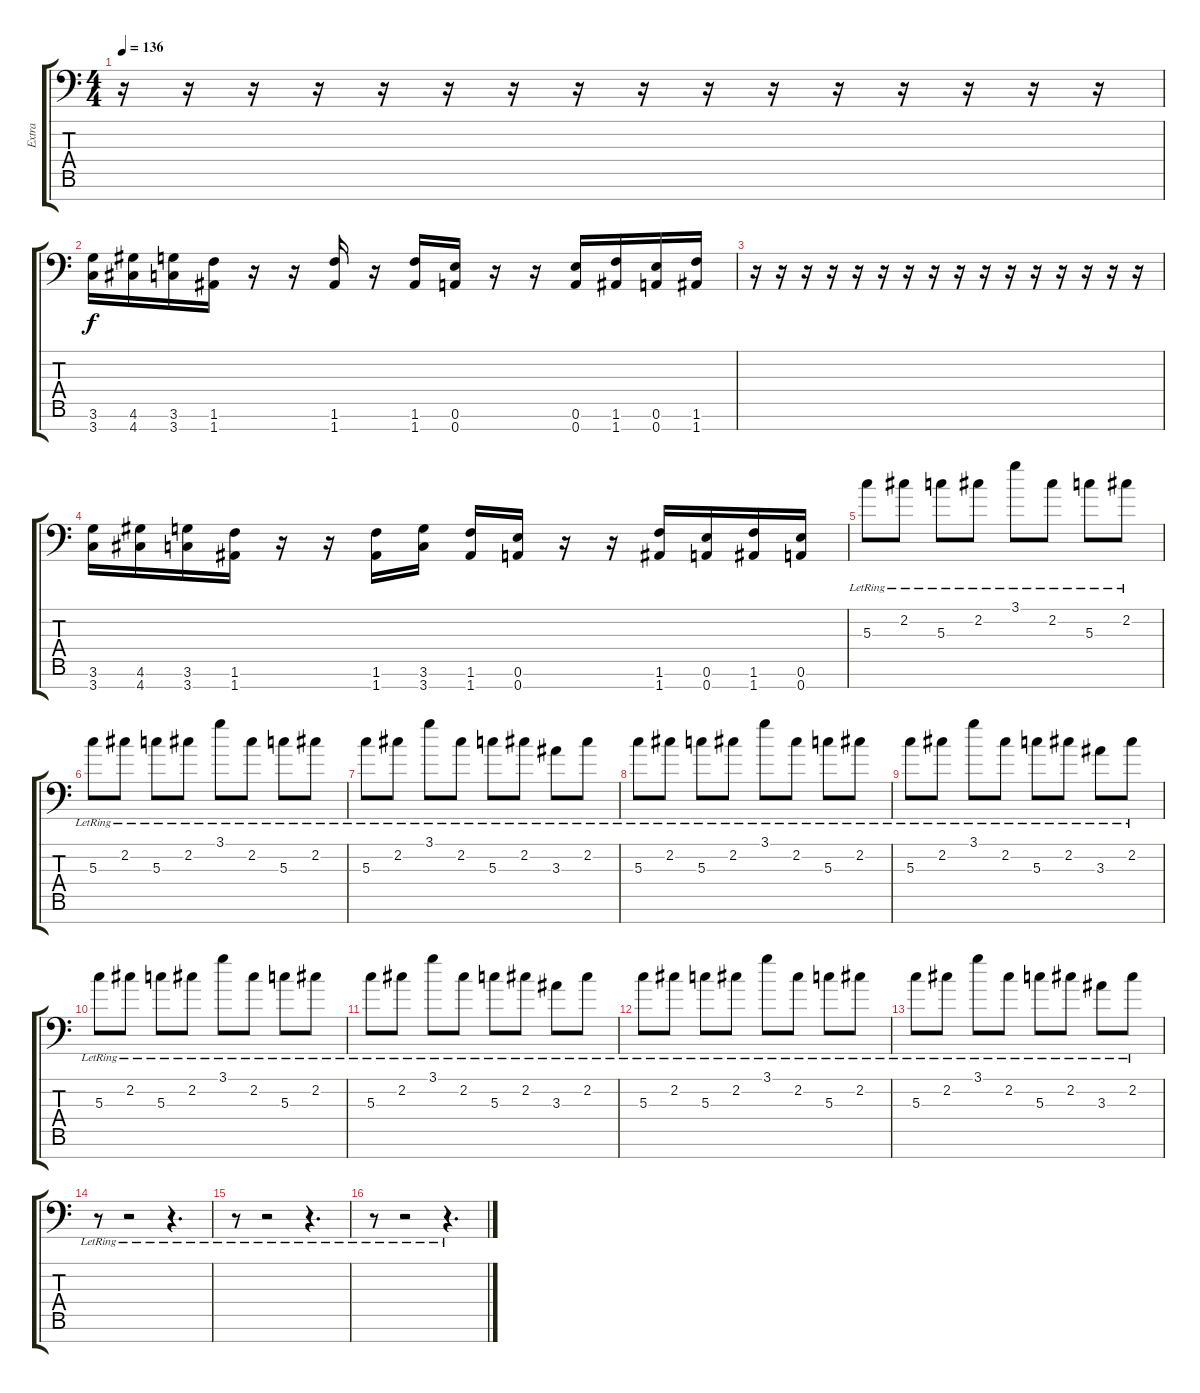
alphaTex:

\track ("Extra" "Extra") {instrument distortionguitar}
\staff {score tabs}
\tuning (E4 B3 G3 D3 A2 E2 A1) {hide}
\ts (4 4)
\tempo 136
\clef f4
\ks c
r.16{dy f} r.16 r.16 r.16 r.16 r.16 r.16 r.16 r.16 r.16 r.16 r.16 r.16 r.16 r.16 r.16 |
(3.6 3.7).16 (4.6 4.7).16 (3.6 3.7).16 (1.6 1.7).16 r.16 r.16 (1.6 1.7).16 r.16 (1.6 1.7).16 (0.6 0.7).16 r.16 r.16 (0.6 0.7).16 (1.6 1.7).16 (0.6 0.7).16 (1.6 1.7).16 |
r.16 r.16 r.16 r.16 r.16 r.16 r.16 r.16 r.16 r.16 r.16 r.16 r.16 r.16 r.16 r.16 |
(3.6 3.7).16 (4.6 4.7).16 (3.6 3.7).16 (1.6 1.7).16 r.16 r.16 (1.6 1.7).16 (3.6 3.7).16 (1.6 1.7).16 (0.6 0.7).16 r.16 r.16 (1.6 1.7).16 (0.6 0.7).16 (1.6 1.7).16 (0.6 0.7).16 |
5.3{lr}.8{volume 10} 2.2{lr}.8 5.3{lr}.8 2.2{lr}.8 3.1{lr}.8 2.2{lr}.8 5.3{lr}.8 2.2{lr}.8{volume 6} |
5.3{lr}.8{volume 8} 2.2{lr}.8 5.3{lr}.8 2.2{lr}.8 3.1{lr}.8 2.2{lr}.8 5.3{lr}.8 2.2{lr}.8 |
5.3{lr}.8 2.2{lr}.8 3.1{lr}.8 2.2{lr}.8 5.3{lr}.8 2.2{lr}.8 3.3{lr}.8 2.2{lr}.8 |
5.3{lr}.8 2.2{lr}.8 5.3{lr}.8 2.2{lr}.8 3.1{lr}.8 2.2{lr}.8 5.3{lr}.8 2.2{lr}.8 |
5.3{lr}.8 2.2{lr}.8 3.1{lr}.8 2.2{lr}.8 5.3{lr}.8 2.2{lr}.8 3.3{lr}.8 2.2{lr}.8 |
5.3{lr}.8{volume 8} 2.2{lr}.8 5.3{lr}.8 2.2{lr}.8 3.1{lr}.8 2.2{lr}.8 5.3{lr}.8 2.2{lr}.8 |
5.3{lr}.8 2.2{lr}.8 3.1{lr}.8 2.2{lr}.8 5.3{lr}.8 2.2{lr}.8 3.3{lr}.8 2.2{lr}.8 |
5.3{lr}.8 2.2{lr}.8 5.3{lr}.8 2.2{lr}.8 3.1{lr}.8 2.2{lr}.8 5.3{lr}.8 2.2{lr}.8 |
5.3{lr}.8 2.2{lr}.8 3.1{lr}.8 2.2{lr}.8 5.3{lr}.8 2.2{lr}.8 3.3{lr}.8 2.2{lr}.8 |
r.8{volume 0} r.2 r.4{d} |
r.8 r.2 r.4{d} |
r.8{volume 0} r.2 r.4{d}
